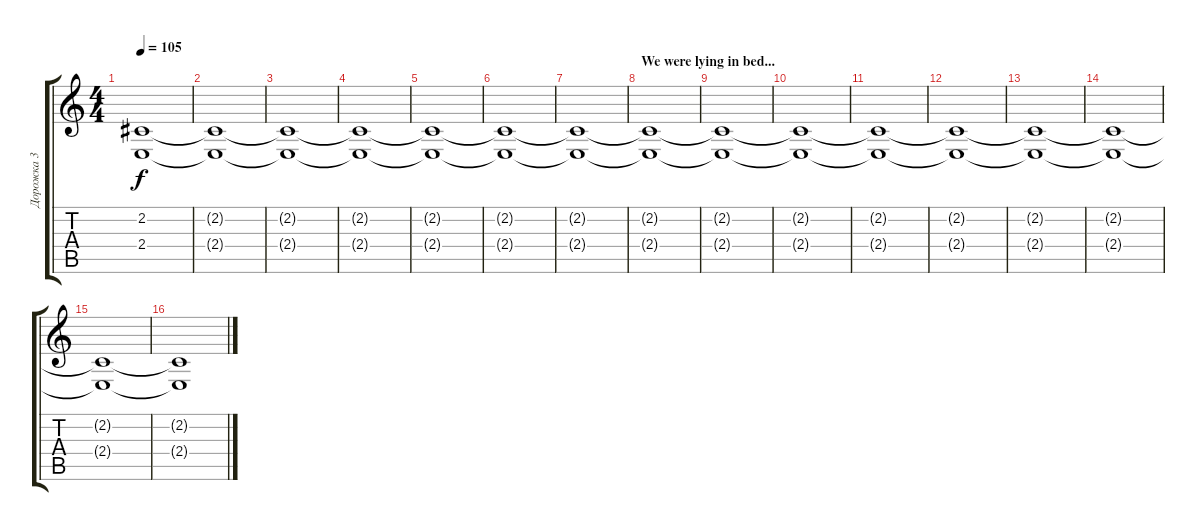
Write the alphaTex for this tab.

\track ("Дорожка 3" "Дорожка 3") {instrument flute}
\staff {score tabs}
\tuning (E4 B3 G3 D3 A2 E2) {hide}
\ts (4 4)
\tempo 105
\clef g2
\ks c
(2.2{t} 2.4{t}).1{dy f} |
(2.2{t} 2.4{t}).1 |
(2.2{t} 2.4{t}).1 |
(2.2{t} 2.4{t}).1 |
(2.2{t} 2.4{t}).1 |
(2.2{t} 2.4{t}).1 |
(2.2{t} 2.4{t}).1 |
\section ("" "We were lying in bed...")
(2.2{t} 2.4{t}).1 |
(2.2{t} 2.4{t}).1 |
(2.2{t} 2.4{t}).1 |
(2.2{t} 2.4{t}).1 |
(2.2{t} 2.4{t}).1 |
(2.2{t} 2.4{t}).1 |
(2.2{t} 2.4{t}).1 |
(2.2{t} 2.4{t}).1 |
(2.2{t} 2.4{t}).1
